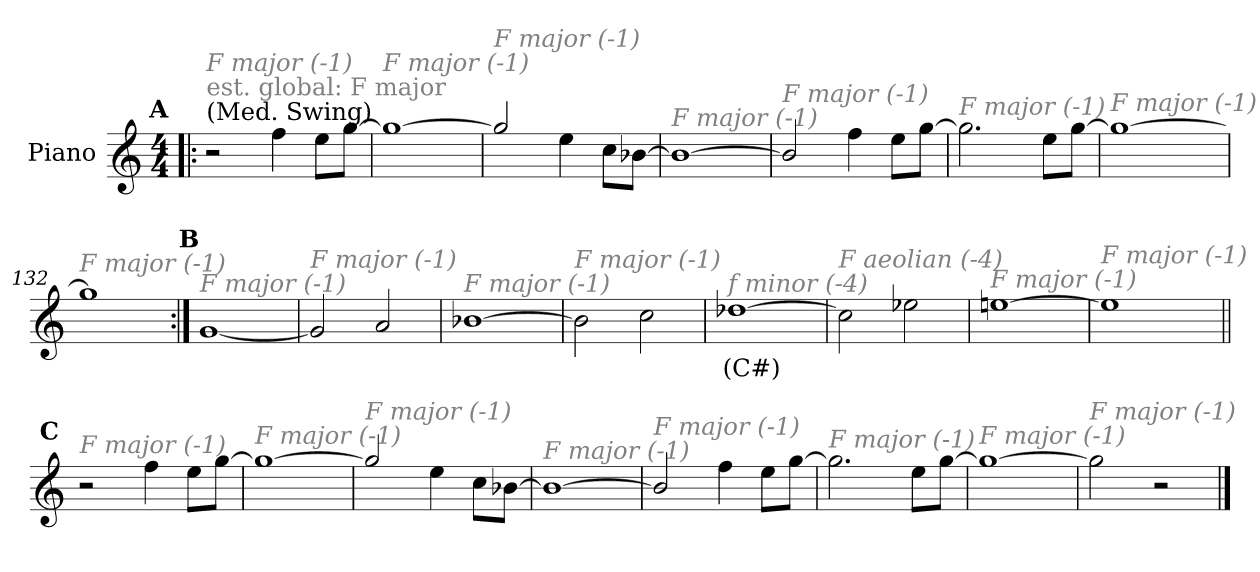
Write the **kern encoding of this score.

**kern	**text
*part1	*part1
*staff1	*staff1
*I"Piano	*
*I'Pno.	*
*clefG2	*
*k[]	*
*M4/4	*
*MM120	*
!!LO:REH:place=s1:a:enc=none:fs=14:t=A
=1!|:	=1!|:
!LO:TX:a:t=(Med. Swing)	!
!LO:TX:a:color=#808080:t=est. global&colon; F major	!
!LO:TX:i:color=#808080:t=F major (-1)	!
2r	.
4ff\	.
8ee\L	.
[8gg\J	.
=126	=126
!LO:TX:i:color=#808080:t=F major (-1)	!
1gg_	.
=127	=127
!LO:TX:i:color=#808080:t=F major (-1)	!
2gg/]	.
4ee\	.
8cc\L	.
[8b-X\J	.
!!LO:LB:g=z
=128	=128
!LO:TX:i:color=#808080:t=F major (-1)	!
1b-_	.
=129	=129
!LO:TX:i:color=#808080:t=F major (-1)	!
2b-/]	.
4ff\	.
8ee\L	.
[8gg\J	.
=130	=130
!LO:TX:i:color=#808080:t=F major (-1)	!
2.gg\]	.
8ee\L	.
[8gg\J	.
!!LO:LB:g=z
=131	=131
!LO:TX:i:color=#808080:t=F major (-1)	!
1gg_	.
=132	=132
!LO:TX:i:color=#808080:t=F major (-1)	!
1gg]	.
!!LO:REH:place=s1:a:enc=none:fs=14:t=B
=133:|!	=133:|!
!LO:TX:i:color=#808080:t=F major (-1)	!
[1g	.
!!LO:LB:g=z
=134	=134
!LO:TX:i:color=#808080:t=F major (-1)	!
2g/]	.
2a/	.
=135	=135
!LO:TX:i:color=#808080:t=F major (-1)	!
[1b-X	.
=136	=136
!LO:TX:i:color=#808080:t=F major (-1)	!
2b-\]	.
2cc\	.
!!LO:LB:g=z
=137	=137
!LO:TX:i:color=#808080:t=f minor (-4)	!
[1dd-Xi	(C#)
=138	=138
!LO:TX:i:color=#808080:t=F aeolian (-4)	!
2cc#\]	.
2ee-X\	.
=139	=139
!LO:TX:i:color=#808080:t=F major (-1)	!
[1een	.
!!LO:LB:g=z
=140	=140
!LO:TX:i:color=#808080:t=F major (-1)	!
1ee]	.
!!LO:REH:place=s1:a:enc=none:fs=14:t=C
=141||	=141||
!LO:TX:i:color=#808080:t=F major (-1)	!
2r	.
4ff\	.
8ee\L	.
[8gg\J	.
=142	=142
!LO:TX:i:color=#808080:t=F major (-1)	!
1gg_	.
!!LO:LB:g=z
=143	=143
!LO:TX:i:color=#808080:t=F major (-1)	!
2gg/]	.
4ee\	.
8cc\L	.
[8b-X\J	.
=144	=144
!LO:TX:i:color=#808080:t=F major (-1)	!
1b-_	.
=145	=145
!LO:TX:i:color=#808080:t=F major (-1)	!
2b-/]	.
4ff\	.
8ee\L	.
[8gg\J	.
!!LO:LB:g=z
=146	=146
!LO:TX:i:color=#808080:t=F major (-1)	!
2.gg\]	.
8ee\L	.
[8gg\J	.
=147	=147
!LO:TX:i:color=#808080:t=F major (-1)	!
1gg_	.
=148	=148
!LO:TX:i:color=#808080:t=F major (-1)	!
2gg\]	.
2r	.
==	==
*-	*-
